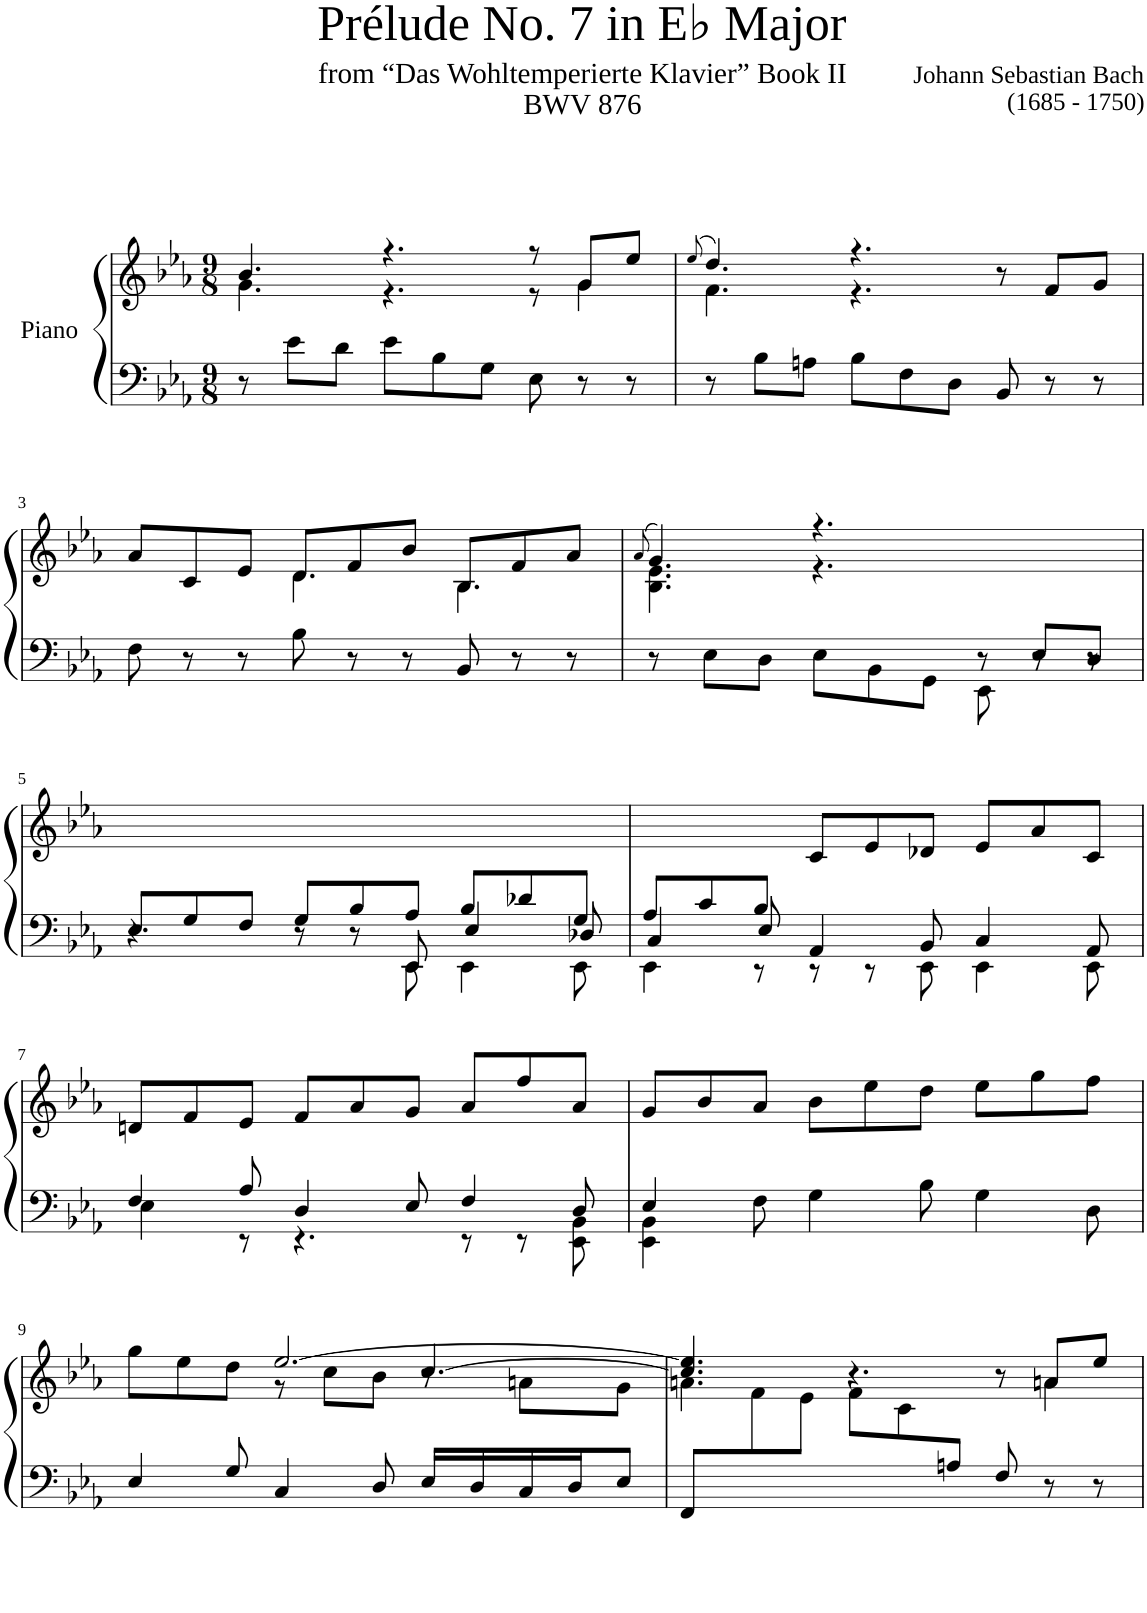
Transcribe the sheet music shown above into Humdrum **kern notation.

**kern	**kern
*part1	*part1
*staff2	*staff1
*I"Piano	*
*I'Pno	*
*clefF4	*clefG2
*k[b-e-a-]	*k[b-e-a-]
*M9/8	*M9/8
=1	=1
*	*^
8r	4.b-/	4.g\
8e-\L	.	.
8d\J	.	.
8e-\L	4.r	4.r
8B-\	.	.
8G\J	.	.
8E-\	8r	8r
8r	8g/L	4g\
8r	8ee-/J	.
*	*v	*v
=2	=2
.	(8qee-/
*	*^
*	*	*^
8r	4.dd/)	4.f\	8ee-!
8B-\L	.	.	4dd!
8An\J	.	.	.
8B-\L	4.r	4.r	2.ryy
8F\	.	.	.
8D\J	.	.	.
8BB-/	8r	4.ryy	.
8r	8f/L	.	.
8r	8g/J	.	.
*	*	*v	*v
!!LO:LB:g=z
=3	=3	=3
8F\	8a-/L	4.ryy
8r	8c/	.
8r	8e-/J	.
8B-\	8d/L	4.d\
8r	8f/	.
8r	8b-/J	.
8BB-/	8B-/L	4.B-\
8r	8f/	.
8r	8a-/J	.
*	*v	*v
=4	=4
.	(8qa-/
*^	*^
*	*	*	*^
2..ryy	8r	4.g/)	4.B-\ 4.e-\	8a-!
.	8E-\L	.	.	4g!
.	8D\J	.	.	.
.	8E-\L	4.r	4.r	4ryy
.	8BB-\	.	.	.
.	8GG\J	.	.	2ryy
.	8EE-\	8r	4ryy	.
8E-/L	8r	4ryy	.	.
8D/J	8r	.	8ryy	.
*	*	*v	*v	*v
!!LO:LB:g=z
=5	=5	=5
*	*^	*
8E-/L	4.r	8ryy	1ryy
*	*v	*v	*
8G/	.	.
8F/J	.	.
8G/L	8r	.
8B-/	8r	.
*	*^	*
8A-/J	8EE-/	8EE-\	.
8B-/L	4E-/	4EE-\	.
8d-X/	.	.	.
8G/J	8D-X/	8EE-\	8ryy
=6	=6	=6	=6
8A-/L	4C/	4EE-\	4.ryy
8c/	.	.	.
8B-/J	8E-/	8r	.
2.ryy	4AA-/	8r	8c/L
.	.	8r	8e-/
.	8BB-/	8EE-\	8d-X/J
.	4C/	4EE-\	8e-/L
.	.	.	8a-/
.	8AA-/	8EE-\	8c/J
*	*v	*v	*
!!LO:LB:g=z
=7	=7	=7
4F/	4E-\	8dn/L
.	.	8f/
8A-/	8r	8e-/J
4D/	4.r	8f/L
.	.	8a-/
8E-/	.	8g/J
4F/	8r	8a-/L
.	8r	8ff/
8D/	8EE-\ 8BB-\	8a-/J
=8	=8	=8
4E-/	4EE-\ 4BB-\	8g/L
.	.	8b-/
8F\	2..ryy	8a-/J
4G\	.	8b-\L
.	.	8ee-\
8B-\	.	8dd\J
4G\	.	8ee-\L
.	.	8gg\
8D\	.	8ff\J
*v	*v	*
!!LO:LB:g=z
=9	=9
*	*^
*	*	*^
4E-/	8gg\L	4.ryy	2.ryy
.	8ee-\	.	.
8G/	8dd\J	.	.
4C/	[2.ee-/	8r	.
.	.	8cc\L	.
8D/	.	8b-\J	.
16E-/LL	.	8r	[4.cc/
16D/	.	.	.
16C/	.	8an\L	.
16D/J	.	.	.
8E-/J	.	8g\J	.
=10	=10	=10	=10
8FF/L	4.cc/] 4.ee-/]	4.an\	8ryy
2ryy	.	.	8f\
.	.	.	8e-\J
.	4.r	2ryy	8f\L
.	.	.	8c\
8An/J	.	.	2ryy
8F/	8r	.	.
8r	8an/L	4a\	.
8r	8ee-/J	.	.
*	*v	*v	*v
=	=
*-	*-
